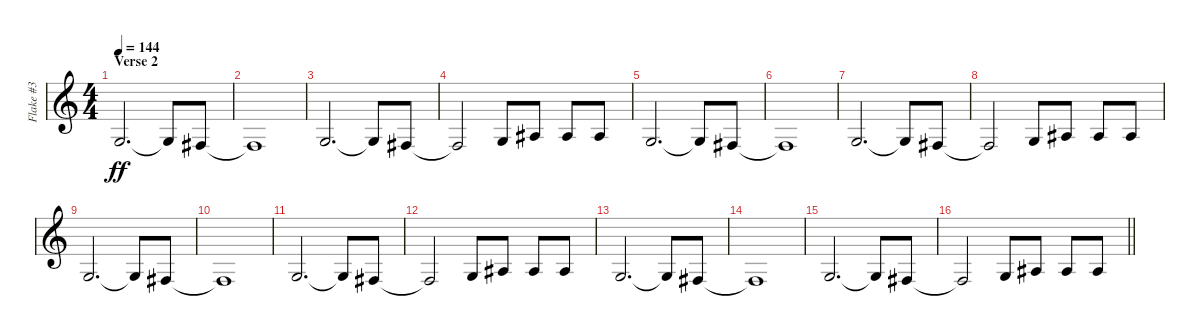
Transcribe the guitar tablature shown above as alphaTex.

\track ("Flake #3" "Flake #3") {instrument pad4choir}
\staff {score}
\tuning (E4 B3 G3 D3 A2 E2) {hide}
\ts (4 4)
\section ("" "Verse 2")
\tempo 144
\clef g2
\ks c
5.4.2{d dy ff instrument pad4choir} 5.4{t}.8 4.4.8 |
4.4{t}.1 |
5.4.2{d} 5.4{t}.8 4.4.8 |
4.4{t}.2 5.4.8 8.4.8 8.4.8 8.4.8 |
5.4.2{d} 5.4{t}.8 4.4.8 |
4.4{t}.1 |
5.4.2{d} 5.4{t}.8 4.4.8 |
4.4{t}.2 5.4.8 8.4.8 8.4.8 8.4.8 |
5.4.2{d} 5.4{t}.8 4.4.8 |
4.4{t}.1 |
5.4.2{d} 5.4{t}.8 4.4.8 |
4.4{t}.2 5.4.8 8.4.8 8.4.8 8.4.8 |
5.4.2{d} 5.4{t}.8 4.4.8 |
4.4{t}.1 |
5.4.2{d} 5.4{t}.8 4.4.8 |
\barLineRight lightlight
4.4{t}.2 5.4.8 8.4.8 8.4.8 8.4.8
